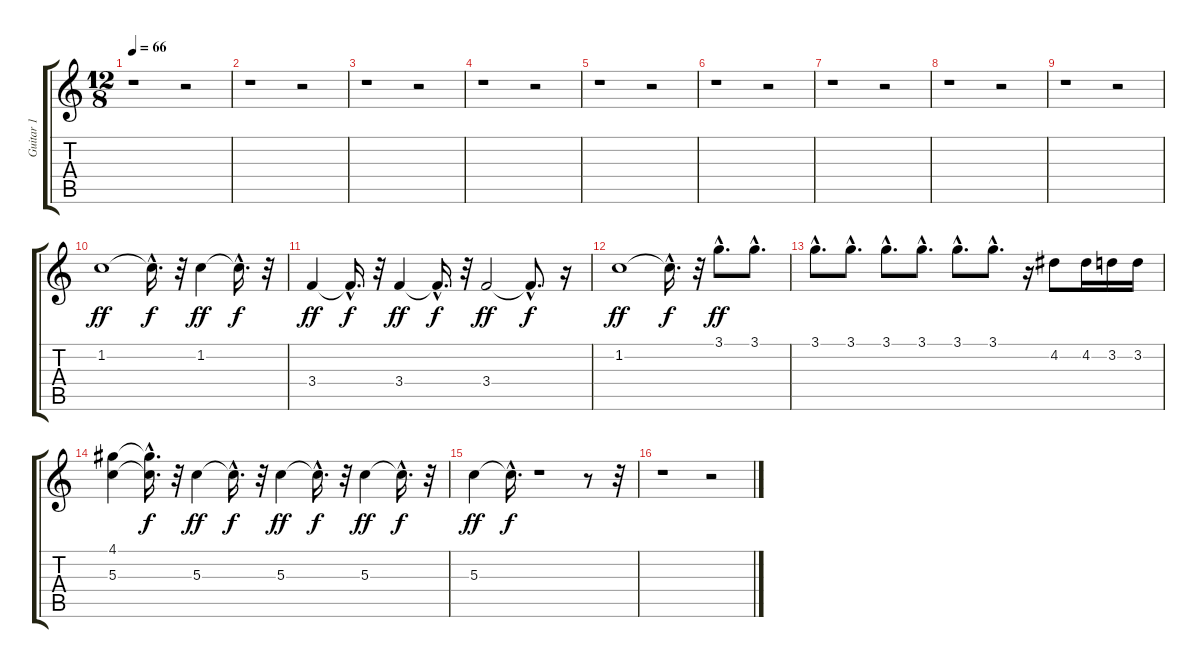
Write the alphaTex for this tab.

\track ("Guitar 1" "Guitar 1") {instrument overdrivenguitar}
\staff {score tabs}
\tuning (E4 B3 G3 D3 A2 E2) {hide}
\ts (12 8)
\tempo 66
\clef g2
\ks c
r.1{dy ff} r.2 |
r.1 r.2 |
r.1 r.2 |
r.1 r.2 |
r.1 r.2 |
r.1 r.2 |
r.1 r.2 |
r.1 r.2 |
r.1 r.2 |
1.2.1 1.2{hac t}.16{d dy f} r.32 1.2.4{dy ff} 1.2{hac t}.16{d dy f} r.32 |
3.4.4{dy ff} 3.4{hac t}.16{d dy f} r.32 3.4.4{dy ff} 3.4{hac t}.16{d dy f} r.32 3.4.2{dy ff} 3.4{hac t}.8{d dy f} r.16 |
1.2.1{dy ff} 1.2{hac t}.16{d dy f} r.32 3.1{hac}.8{d dy ff} 3.1{hac}.8{d} |
3.1{hac}.8{d} 3.1{hac}.8{d} 3.1{hac}.8{d} 3.1{hac}.8{d} 3.1{hac}.8{d} 3.1{hac}.8{d} r.16 4.2.8 4.2.16 3.2.16 3.2.16 |
(4.1 5.3).4 (4.1{hac t} 5.3{hac t}).16{d dy f} r.32 5.3.4{dy ff} 5.3{hac t}.16{d dy f} r.32 5.3.4{dy ff} 5.3{hac t}.16{d dy f} r.32 5.3.4{dy ff} 5.3{hac t}.16{d dy f} r.32 |
5.3.4{dy ff} 5.3{hac t}.16{d dy f} r.1 r.8 r.32 |
r.1 r.2
